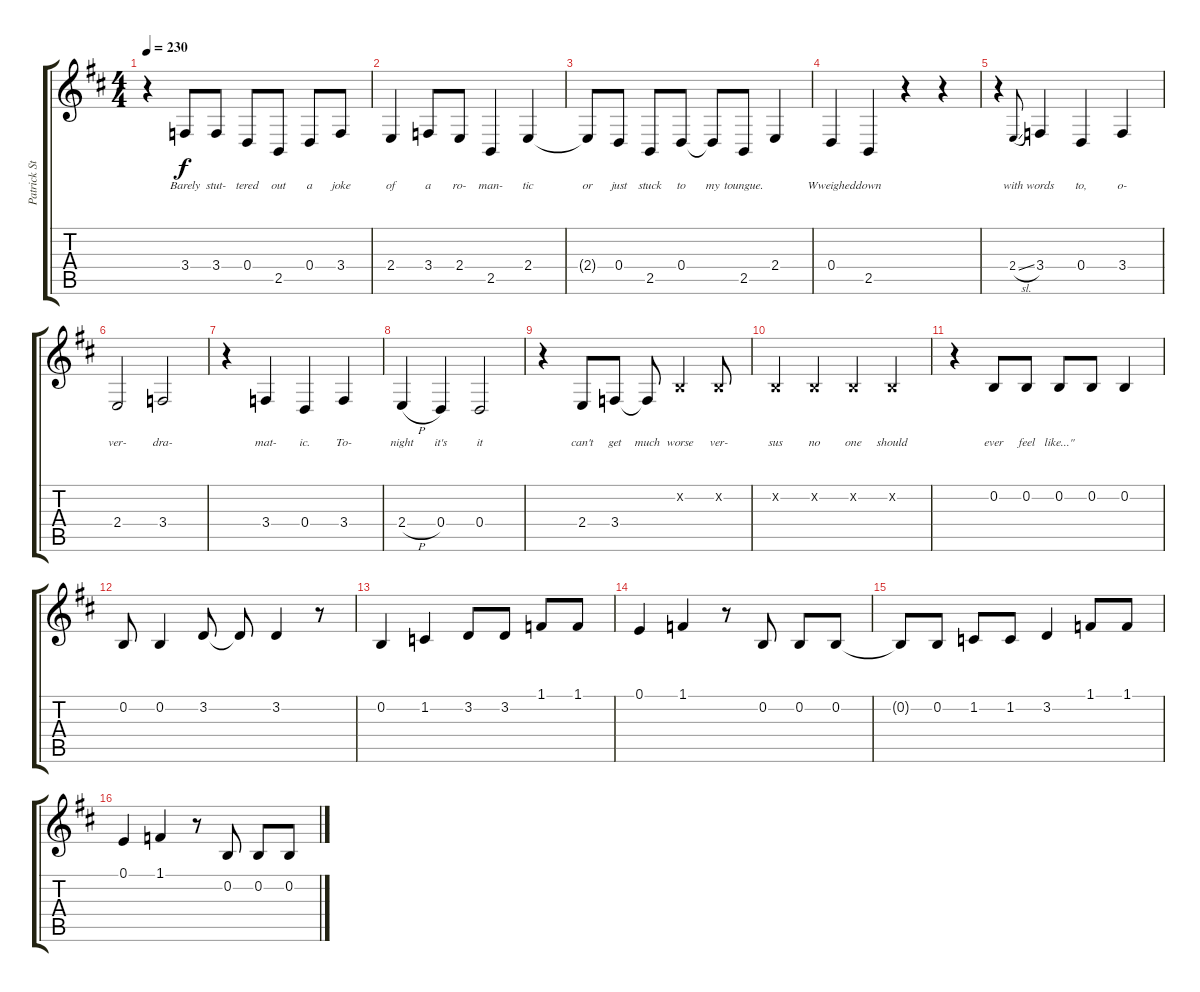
\track ("Patrick Stump(Lead Vocals) " "Patrick St") {instrument clarinet}
\staff {score tabs}
\tuning (E4 B3 G3 D3 A2 E2) {hide}
\ts (4 4)
\tempo 230
\clef g2
\ks d
r.4{dy f} 3.4.8{lyrics (0 "Barely") lyrics (1 "") lyrics (2 "") lyrics (3 "") lyrics (4 "")} 3.4.8{lyrics (0 "stut-") lyrics (1 "") lyrics (2 "") lyrics (3 "") lyrics (4 "")} 0.4.8{lyrics (0 "tered") lyrics (1 "") lyrics (2 "") lyrics (3 "") lyrics (4 "")} 2.5.8{lyrics (0 "out") lyrics (1 "") lyrics (2 "") lyrics (3 "") lyrics (4 "")} 0.4.8{lyrics (0 "a") lyrics (1 "") lyrics (2 "") lyrics (3 "") lyrics (4 "")} 3.4.8{lyrics (0 "joke") lyrics (1 "") lyrics (2 "") lyrics (3 "") lyrics (4 "")} |
2.4.4{lyrics (0 "of") lyrics (1 "") lyrics (2 "") lyrics (3 "") lyrics (4 "")} 3.4.8{lyrics (0 "a") lyrics (1 "") lyrics (2 "") lyrics (3 "") lyrics (4 "")} 2.4.8{lyrics (0 "ro-") lyrics (1 "") lyrics (2 "") lyrics (3 "") lyrics (4 "")} 2.5.4{lyrics (0 "man-") lyrics (1 "") lyrics (2 "") lyrics (3 "") lyrics (4 "")} 2.4.4{lyrics (0 "tic") lyrics (1 "") lyrics (2 "") lyrics (3 "") lyrics (4 "")} |
2.4{t}.8{lyrics (0 "or") lyrics (1 "") lyrics (2 "") lyrics (3 "") lyrics (4 "")} 0.4.8{lyrics (0 "just") lyrics (1 "") lyrics (2 "") lyrics (3 "") lyrics (4 "")} 2.5.8{lyrics (0 "stuck") lyrics (1 "") lyrics (2 "") lyrics (3 "") lyrics (4 "")} 0.4.8{lyrics (0 "to") lyrics (1 "") lyrics (2 "") lyrics (3 "") lyrics (4 "")} 0.4{t}.8{lyrics (0 "my") lyrics (1 "") lyrics (2 "") lyrics (3 "") lyrics (4 "")} 2.5.8{lyrics (0 "toungue.") lyrics (1 "") lyrics (2 "") lyrics (3 "") lyrics (4 "")} 2.4.4{lyrics (0 "") lyrics (1 "") lyrics (2 "") lyrics (3 "") lyrics (4 "")} |
0.4.4{lyrics (0 "Wweighed") lyrics (1 "") lyrics (2 "") lyrics (3 "") lyrics (4 "")} 2.5.4{lyrics (0 "down") lyrics (1 "") lyrics (2 "") lyrics (3 "") lyrics (4 "")} r.4 r.4 |
r.4 2.4{sl}.8{lyrics (0 "with") lyrics (1 "") lyrics (2 "") lyrics (3 "") lyrics (4 "") gr onbeat} 3.4.4{lyrics (0 "words") lyrics (1 "") lyrics (2 "") lyrics (3 "") lyrics (4 "")} 0.4.4{lyrics (0 "to,") lyrics (1 "") lyrics (2 "") lyrics (3 "") lyrics (4 "")} 3.4.4{lyrics (0 "o-") lyrics (1 "") lyrics (2 "") lyrics (3 "") lyrics (4 "")} |
2.4.2{lyrics (0 "ver-") lyrics (1 "") lyrics (2 "") lyrics (3 "") lyrics (4 "")} 3.4.2{lyrics (0 "dra-") lyrics (1 "") lyrics (2 "") lyrics (3 "") lyrics (4 "")} |
r.4 3.4.4{lyrics (0 "mat-") lyrics (1 "") lyrics (2 "") lyrics (3 "") lyrics (4 "")} 0.4.4{lyrics (0 "ic.") lyrics (1 "") lyrics (2 "") lyrics (3 "") lyrics (4 "")} 3.4.4{lyrics (0 "To-") lyrics (1 "") lyrics (2 "") lyrics (3 "") lyrics (4 "")} |
2.4{h}.4{lyrics (0 "night") lyrics (1 "") lyrics (2 "") lyrics (3 "") lyrics (4 "")} 0.4.4{lyrics (0 "it's") lyrics (1 "") lyrics (2 "") lyrics (3 "") lyrics (4 "")} 0.4.2{lyrics (0 "it") lyrics (1 "") lyrics (2 "") lyrics (3 "") lyrics (4 "")} |
r.4 2.4.8{lyrics (0 "can't") lyrics (1 "") lyrics (2 "") lyrics (3 "") lyrics (4 "")} 3.4.8{lyrics (0 "get") lyrics (1 "") lyrics (2 "") lyrics (3 "") lyrics (4 "")} 3.4{t}.8{lyrics (0 "much") lyrics (1 "") lyrics (2 "") lyrics (3 "") lyrics (4 "")} 0.2{x}.4{lyrics (0 "worse") lyrics (1 "") lyrics (2 "") lyrics (3 "") lyrics (4 "")} 0.2{x}.8{lyrics (0 "ver-") lyrics (1 "") lyrics (2 "") lyrics (3 "") lyrics (4 "")} |
0.2{x}.4{lyrics (0 "sus") lyrics (1 "") lyrics (2 "") lyrics (3 "") lyrics (4 "")} 0.2{x}.4{lyrics (0 "no") lyrics (1 "") lyrics (2 "") lyrics (3 "") lyrics (4 "")} 0.2{x}.4{lyrics (0 "one") lyrics (1 "") lyrics (2 "") lyrics (3 "") lyrics (4 "")} 0.2{x}.4{lyrics (0 "should") lyrics (1 "") lyrics (2 "") lyrics (3 "") lyrics (4 "")} |
r.4 0.2.8{lyrics (0 "ever") lyrics (1 "") lyrics (2 "") lyrics (3 "") lyrics (4 "")} 0.2.8{lyrics (0 "feel") lyrics (1 "") lyrics (2 "") lyrics (3 "") lyrics (4 "")} 0.2.8{lyrics (0 "like...\"") lyrics (1 "") lyrics (2 "") lyrics (3 "") lyrics (4 "")} 0.2.8{lyrics (0 "") lyrics (1 "") lyrics (2 "") lyrics (3 "") lyrics (4 "")} 0.2.4{lyrics (0 "") lyrics (1 "") lyrics (2 "") lyrics (3 "") lyrics (4 "")} |
0.2.8{lyrics (0 "") lyrics (1 "") lyrics (2 "") lyrics (3 "") lyrics (4 "")} 0.2.4{lyrics (0 "") lyrics (1 "") lyrics (2 "") lyrics (3 "") lyrics (4 "")} 3.2.8{lyrics (0 "") lyrics (1 "") lyrics (2 "") lyrics (3 "") lyrics (4 "")} 3.2{t}.8{lyrics (0 "") lyrics (1 "") lyrics (2 "") lyrics (3 "") lyrics (4 "")} 3.2.4{lyrics (0 "") lyrics (1 "") lyrics (2 "") lyrics (3 "") lyrics (4 "")} r.8 |
0.2.4{lyrics (0 "") lyrics (1 "") lyrics (2 "") lyrics (3 "") lyrics (4 "")} 1.2.4{lyrics (0 "") lyrics (1 "") lyrics (2 "") lyrics (3 "") lyrics (4 "")} 3.2.8 3.2.8 1.1.8 1.1.8 |
0.1.4 1.1.4 r.8 0.2.8 0.2.8 0.2.8 |
0.2{t}.8 0.2.8 1.2.8 1.2.8 3.2.4 1.1.8 1.1.8 |
0.1.4 1.1.4 r.8 0.2.8 0.2.8 0.2.8
